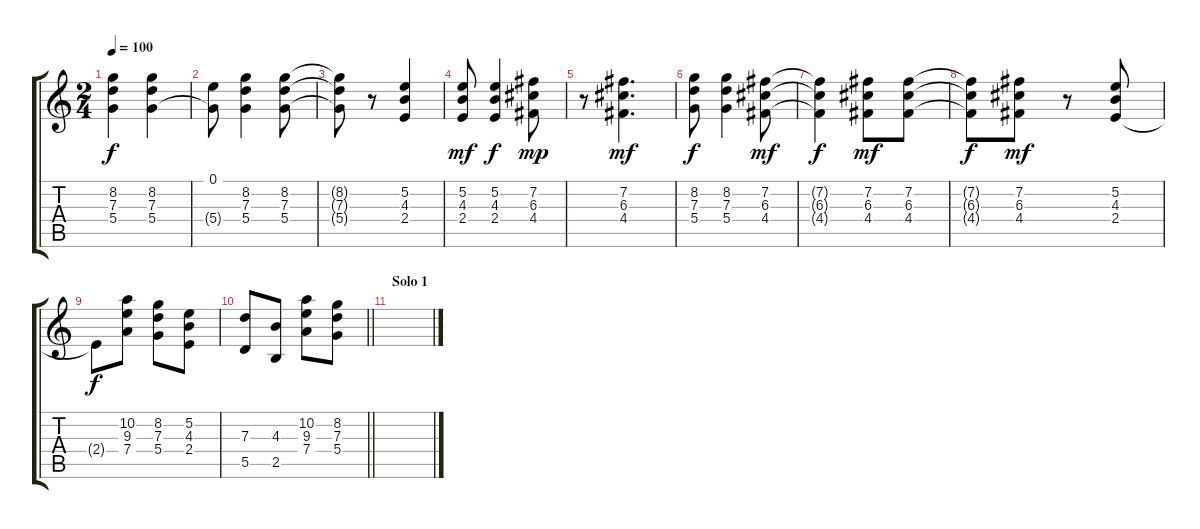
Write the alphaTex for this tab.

\track "" {instrument electricguitarclean}
\staff {score tabs}
\tuning (E4 B3 G3 D3 A2 E2) {hide}
\ts (2 4)
\tempo 100
\clef g2
\ks c
(8.2{t} 7.3{t} 5.4{t}).4{dy f} (8.2 7.3 5.4).4 |
(0.1 5.4{t}).8 (8.2 7.3 5.4).4 (8.2 7.3 5.4).8 |
(8.2{t} 7.3{t} 5.4{t}).8 r.8 (5.2 4.3 2.4).4 |
(5.2 4.3 2.4).8{dy mf} (5.2 4.3 2.4).4{dy f} (7.2 6.3 4.4).8{dy mp} |
r.8 (7.2 6.3 4.4).4{d dy mf} |
(8.2 7.3 5.4).8{dy f} (8.2 7.3 5.4).4 (7.2 6.3 4.4).8{dy mf} |
(7.2{t} 6.3{t} 4.4{t}).4{dy f} (7.2 6.3 4.4).8{dy mf} (7.2 6.3 4.4).8 |
(7.2{t} 6.3{t} 4.4{t}).8{dy f} (7.2 6.3 4.4).8{dy mf} r.8 (5.2 4.3 2.4).8 |
2.4{t}.8{dy f} (10.2 9.3 7.4).8 (8.2 7.3 5.4).8 (5.2 4.3 2.4).8 |
\barLineRight lightlight
(7.3 5.5).8 (4.3 2.5).8 (10.2 9.3 7.4).8 (8.2 7.3 5.4).8 |
\section ("" "Solo 1")
